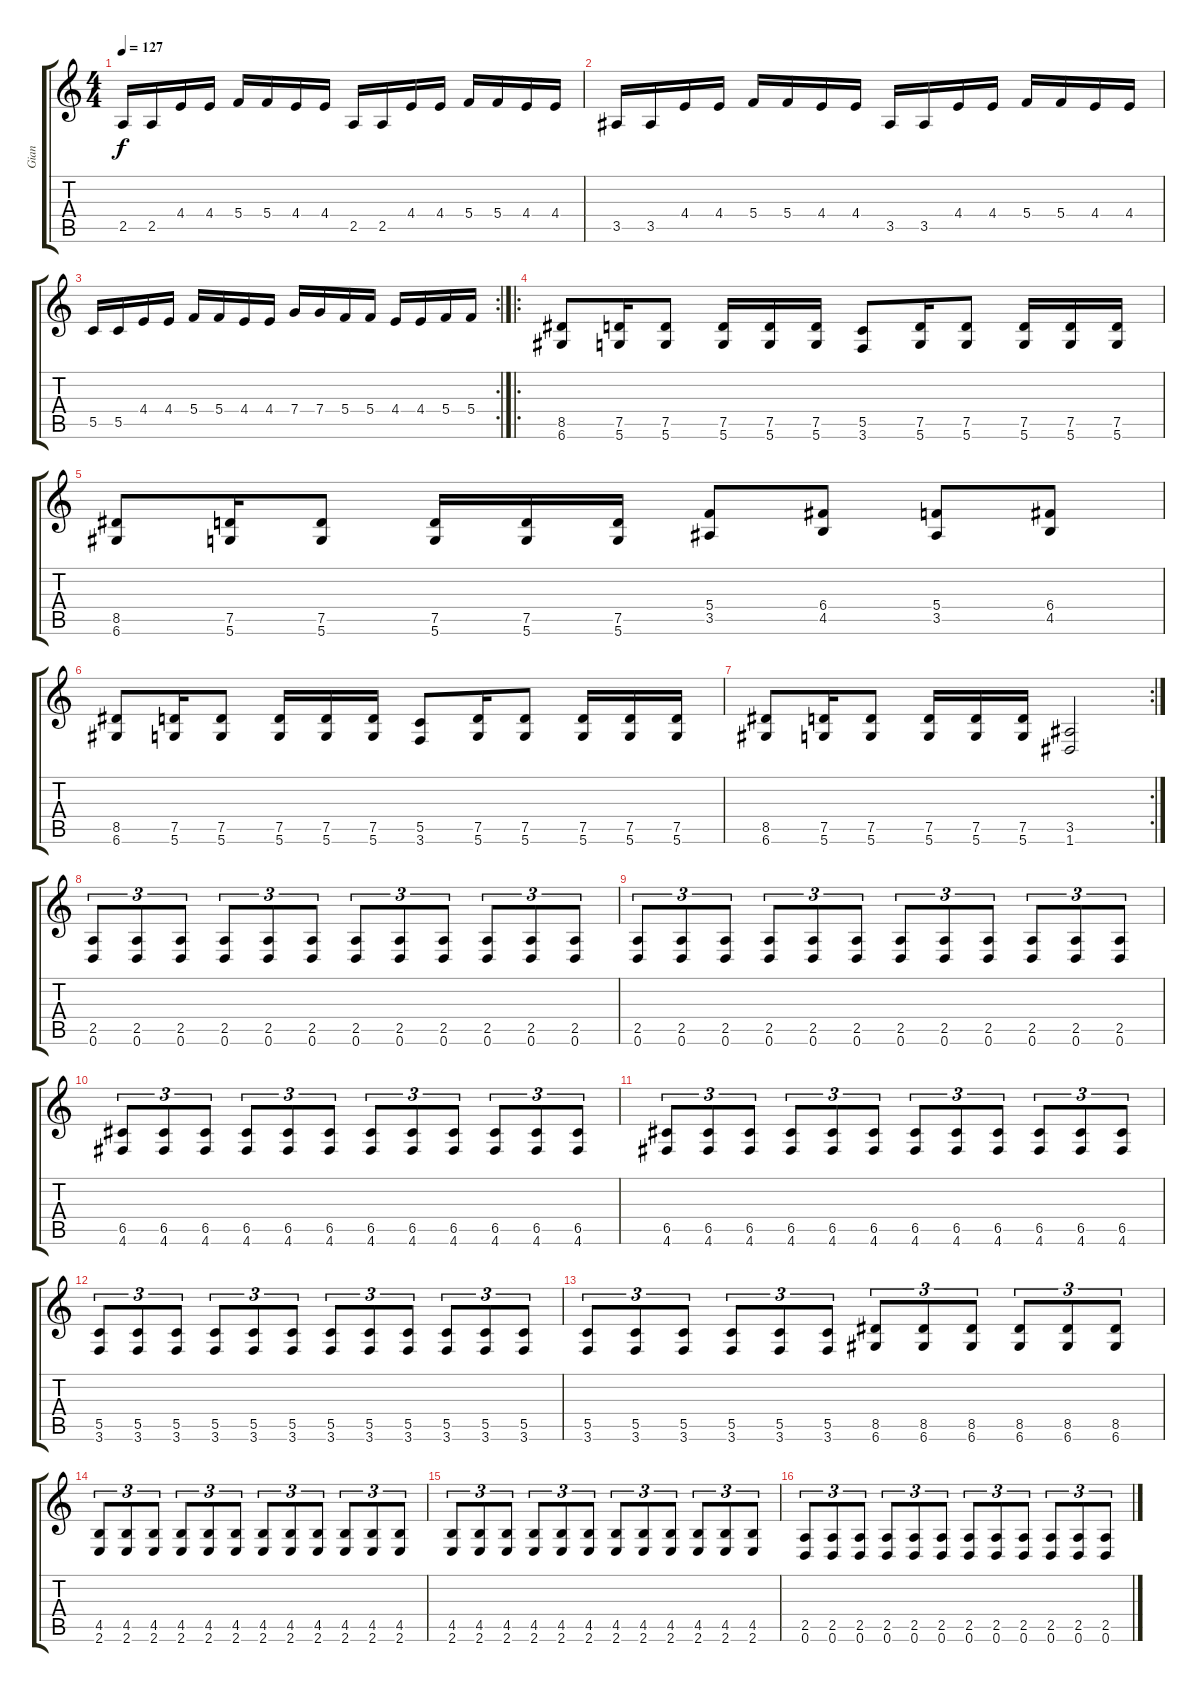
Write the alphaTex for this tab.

\track ("Gian" "Gian") {instrument distortionguitar}
\staff {score tabs}
\tuning (D4 A3 F3 C3 G2 D2) {hide}
\ts (4 4)
\tempo 127
\clef g2
\ks c
2.5.16{dy f} 2.5.16 4.4.16 4.4.16 5.4.16 5.4.16 4.4.16 4.4.16 2.5.16 2.5.16 4.4.16 4.4.16 5.4.16 5.4.16 4.4.16 4.4.16 |
3.5.16 3.5.16 4.4.16 4.4.16 5.4.16 5.4.16 4.4.16 4.4.16 3.5.16 3.5.16 4.4.16 4.4.16 5.4.16 5.4.16 4.4.16 4.4.16 |
\rc 2
5.5.16 5.5.16 4.4.16 4.4.16 5.4.16 5.4.16 4.4.16 4.4.16 7.4.16 7.4.16 5.4.16 5.4.16 4.4.16 4.4.16 5.4.16 5.4.16 |
\ro
(8.5 6.6).8 (7.5 5.6).16 (7.5 5.6).8 (7.5 5.6).16 (7.5 5.6).16 (7.5 5.6).16 (5.5 3.6).8 (7.5 5.6).16 (7.5 5.6).8 (7.5 5.6).16 (7.5 5.6).16 (7.5 5.6).16 |
(8.5 6.6).8 (7.5 5.6).16 (7.5 5.6).8 (7.5 5.6).16 (7.5 5.6).16 (7.5 5.6).16 (5.4 3.5).8 (6.4 4.5).8 (5.4 3.5).8 (6.4 4.5).8 |
(8.5 6.6).8 (7.5 5.6).16 (7.5 5.6).8 (7.5 5.6).16 (7.5 5.6).16 (7.5 5.6).16 (5.5 3.6).8 (7.5 5.6).16 (7.5 5.6).8 (7.5 5.6).16 (7.5 5.6).16 (7.5 5.6).16 |
\rc 2
(8.5 6.6).8 (7.5 5.6).16 (7.5 5.6).8 (7.5 5.6).16 (7.5 5.6).16 (7.5 5.6).16 (3.5 1.6).2 |
(2.5 0.6).8{tu (3 2)} (2.5 0.6).8{tu (3 2)} (2.5 0.6).8{tu (3 2)} (2.5 0.6).8{tu (3 2)} (2.5 0.6).8{tu (3 2)} (2.5 0.6).8{tu (3 2)} (2.5 0.6).8{tu (3 2)} (2.5 0.6).8{tu (3 2)} (2.5 0.6).8{tu (3 2)} (2.5 0.6).8{tu (3 2)} (2.5 0.6).8{tu (3 2)} (2.5 0.6).8{tu (3 2)} |
(2.5 0.6).8{tu (3 2)} (2.5 0.6).8{tu (3 2)} (2.5 0.6).8{tu (3 2)} (2.5 0.6).8{tu (3 2)} (2.5 0.6).8{tu (3 2)} (2.5 0.6).8{tu (3 2)} (2.5 0.6).8{tu (3 2)} (2.5 0.6).8{tu (3 2)} (2.5 0.6).8{tu (3 2)} (2.5 0.6).8{tu (3 2)} (2.5 0.6).8{tu (3 2)} (2.5 0.6).8{tu (3 2)} |
(6.5 4.6).8{tu (3 2)} (6.5 4.6).8{tu (3 2)} (6.5 4.6).8{tu (3 2)} (6.5 4.6).8{tu (3 2)} (6.5 4.6).8{tu (3 2)} (6.5 4.6).8{tu (3 2)} (6.5 4.6).8{tu (3 2)} (6.5 4.6).8{tu (3 2)} (6.5 4.6).8{tu (3 2)} (6.5 4.6).8{tu (3 2)} (6.5 4.6).8{tu (3 2)} (6.5 4.6).8{tu (3 2)} |
(6.5 4.6).8{tu (3 2)} (6.5 4.6).8{tu (3 2)} (6.5 4.6).8{tu (3 2)} (6.5 4.6).8{tu (3 2)} (6.5 4.6).8{tu (3 2)} (6.5 4.6).8{tu (3 2)} (6.5 4.6).8{tu (3 2)} (6.5 4.6).8{tu (3 2)} (6.5 4.6).8{tu (3 2)} (6.5 4.6).8{tu (3 2)} (6.5 4.6).8{tu (3 2)} (6.5 4.6).8{tu (3 2)} |
(5.5 3.6).8{tu (3 2)} (5.5 3.6).8{tu (3 2)} (5.5 3.6).8{tu (3 2)} (5.5 3.6).8{tu (3 2)} (5.5 3.6).8{tu (3 2)} (5.5 3.6).8{tu (3 2)} (5.5 3.6).8{tu (3 2)} (5.5 3.6).8{tu (3 2)} (5.5 3.6).8{tu (3 2)} (5.5 3.6).8{tu (3 2)} (5.5 3.6).8{tu (3 2)} (5.5 3.6).8{tu (3 2)} |
(5.5 3.6).8{tu (3 2)} (5.5 3.6).8{tu (3 2)} (5.5 3.6).8{tu (3 2)} (5.5 3.6).8{tu (3 2)} (5.5 3.6).8{tu (3 2)} (5.5 3.6).8{tu (3 2)} (8.5 6.6).8{tu (3 2)} (8.5 6.6).8{tu (3 2)} (8.5 6.6).8{tu (3 2)} (8.5 6.6).8{tu (3 2)} (8.5 6.6).8{tu (3 2)} (8.5 6.6).8{tu (3 2)} |
(4.5 2.6).8{tu (3 2)} (4.5 2.6).8{tu (3 2)} (4.5 2.6).8{tu (3 2)} (4.5 2.6).8{tu (3 2)} (4.5 2.6).8{tu (3 2)} (4.5 2.6).8{tu (3 2)} (4.5 2.6).8{tu (3 2)} (4.5 2.6).8{tu (3 2)} (4.5 2.6).8{tu (3 2)} (4.5 2.6).8{tu (3 2)} (4.5 2.6).8{tu (3 2)} (4.5 2.6).8{tu (3 2)} |
(4.5 2.6).8{tu (3 2)} (4.5 2.6).8{tu (3 2)} (4.5 2.6).8{tu (3 2)} (4.5 2.6).8{tu (3 2)} (4.5 2.6).8{tu (3 2)} (4.5 2.6).8{tu (3 2)} (4.5 2.6).8{tu (3 2)} (4.5 2.6).8{tu (3 2)} (4.5 2.6).8{tu (3 2)} (4.5 2.6).8{tu (3 2)} (4.5 2.6).8{tu (3 2)} (4.5 2.6).8{tu (3 2)} |
(2.5 0.6).8{tu (3 2)} (2.5 0.6).8{tu (3 2)} (2.5 0.6).8{tu (3 2)} (2.5 0.6).8{tu (3 2)} (2.5 0.6).8{tu (3 2)} (2.5 0.6).8{tu (3 2)} (2.5 0.6).8{tu (3 2)} (2.5 0.6).8{tu (3 2)} (2.5 0.6).8{tu (3 2)} (2.5 0.6).8{tu (3 2)} (2.5 0.6).8{tu (3 2)} (2.5 0.6).8{tu (3 2)}
